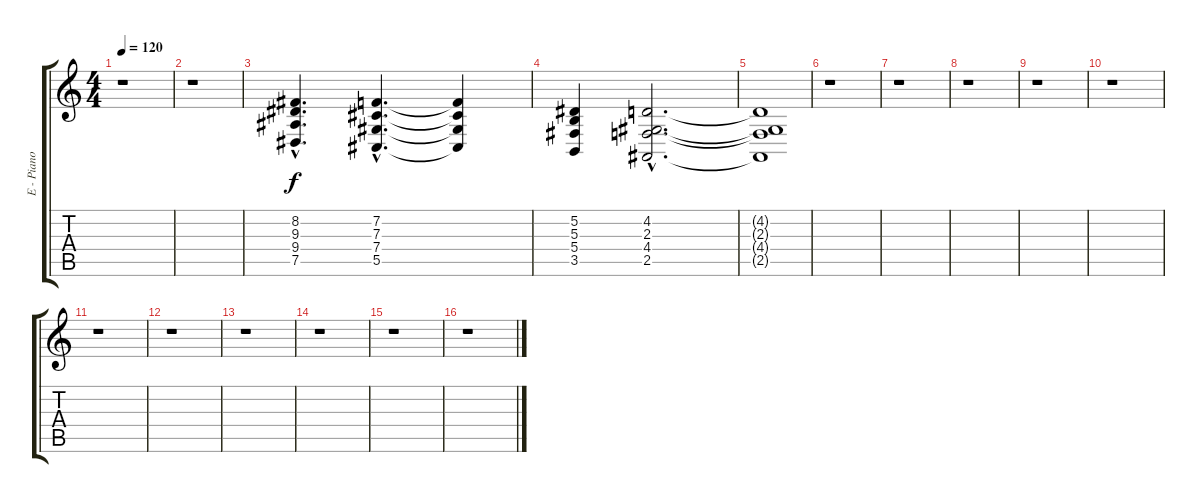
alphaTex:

\track ("E - Piano" "E - Piano") {instrument tremolostrings}
\staff {score tabs}
\tuning (Eb4 Bb3 Gb3 Db3 Ab2 Eb2) {hide}
\ts (4 4)
\tempo 120
\clef g2
\ks c
r.1{dy f} |
r.1 |
(8.2{hac} 9.3{hac} 9.4{hac} 7.5{hac}).4{d} (7.2{hac} 7.3{hac} 7.4{hac} 5.5{hac}).4{d} (7.2{t} 7.3{t} 7.4{t} 5.5{t}).4 |
(5.2 5.3 5.4 3.5).4 (4.2{hac} 2.3{hac} 4.4{hac} 2.5{hac}).2{d} |
(4.2{t} 2.3{t} 4.4{t} 2.5{t}).1 |
r.1 |
r.1 |
r.1 |
r.1 |
r.1 |
r.1 |
r.1 |
r.1 |
r.1 |
r.1 |
r.1
